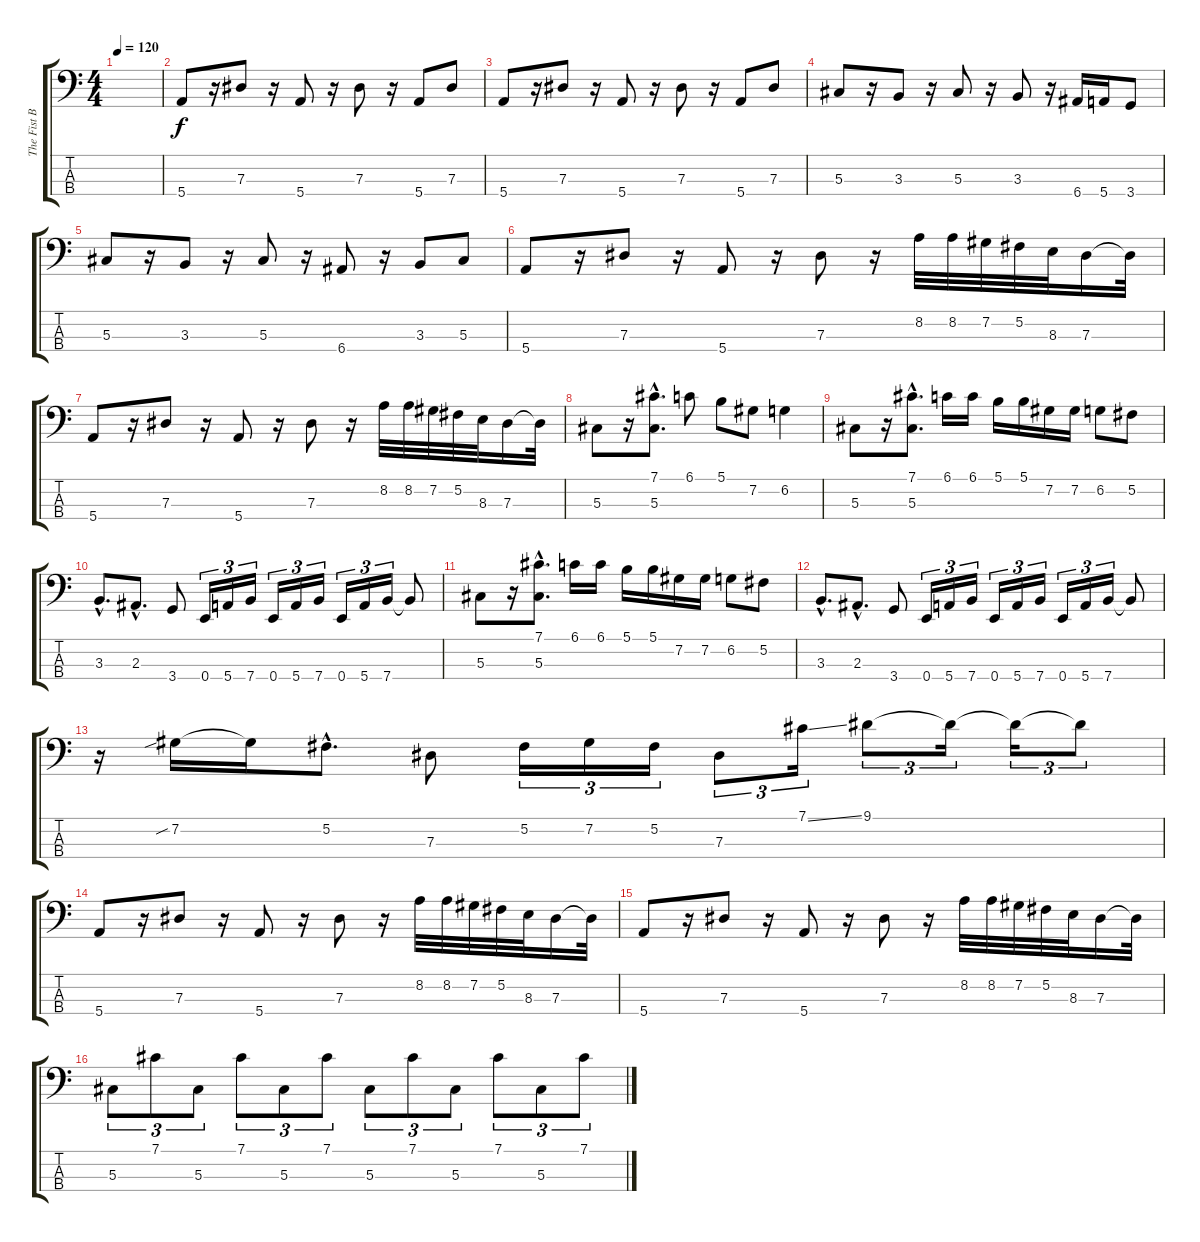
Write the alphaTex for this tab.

\track ("The Fist Boost" "The Fist B") {instrument electricbassfinger}
\staff {score tabs}
\tuning (Gb2 Db2 Ab1 E1) {hide}
\ts (4 4)
\tempo 120
\clef f4
\ks c
|
5.4.8 r.16 7.3.8 r.16 5.4.8 r.16 7.3.8 r.16 5.4.8 7.3.8 |
5.4.8 r.16 7.3.8 r.16 5.4.8 r.16 7.3.8 r.16 5.4.8 7.3.8 |
5.3.8 r.16 3.3.8 r.16 5.3.8 r.16 3.3.8 r.16 6.4.16 5.4.16 3.4.8 |
5.3.8 r.16 3.3.8 r.16 5.3.8 r.16 6.4.8 r.16 3.3.8 5.3.8 |
5.4.8 r.16 7.3.8 r.16 5.4.8 r.16 7.3.8 r.16 8.2.32 8.2.32 7.2.32 5.2.32 8.3.32 7.3.16 7.3{t}.32 |
5.4.8 r.16 7.3.8 r.16 5.4.8 r.16 7.3.8 r.16 8.2.32 8.2.32 7.2.32 5.2.32 8.3.32 7.3.16 7.3{t}.32 |
5.3.8 r.16 (7.1{hac} 5.3{hac}).8{d} 6.1.8 5.1.8 7.2.8 6.2.4 |
5.3.8 r.16 (7.1{hac} 5.3{hac}).8{d} 6.1.16 6.1.16 5.1.16 5.1.16 7.2.16 7.2.16 6.2.8 5.2.8 |
3.3{hac}.8{d} 2.3{hac}.8{d} 3.4.8 0.4.16{tu (3 2)} 5.4.16{tu (3 2)} 7.4.16{tu (3 2)} 0.4.16{tu (3 2)} 5.4.16{tu (3 2)} 7.4.16{tu (3 2)} 0.4.16{tu (3 2)} 5.4.16{tu (3 2)} 7.4.16{tu (3 2)} 7.4{t}.8 |
5.3.8 r.16 (7.1{hac} 5.3{hac}).8{d} 6.1.16 6.1.16 5.1.16 5.1.16 7.2.16 7.2.16 6.2.8 5.2.8 |
3.3{hac}.8{d} 2.3{hac}.8{d} 3.4.8 0.4.16{tu (3 2)} 5.4.16{tu (3 2)} 7.4.16{tu (3 2)} 0.4.16{tu (3 2)} 5.4.16{tu (3 2)} 7.4.16{tu (3 2)} 0.4.16{tu (3 2)} 5.4.16{tu (3 2)} 7.4.16{tu (3 2)} 7.4{t}.8 |
r.16 7.2{sib}.16 7.2{t}.16 5.2{hac}.8{d} 7.3.8 5.2.16{tu (3 2)} 7.2.16{tu (3 2)} 5.2.16{tu (3 2)} 7.3.8{tu (3 2)} 7.1{ss}.16{tu (3 2)} 9.1.8{tu (3 2)} 9.1{t}.16{tu (3 2)} 9.1{t}.16{tu (3 2)} 9.1{t}.8{tu (3 2)} |
5.4.8 r.16 7.3.8 r.16 5.4.8 r.16 7.3.8 r.16 8.2.32 8.2.32 7.2.32 5.2.32 8.3.32 7.3.16 7.3{t}.32 |
5.4.8 r.16 7.3.8 r.16 5.4.8 r.16 7.3.8 r.16 8.2.32 8.2.32 7.2.32 5.2.32 8.3.32 7.3.16 7.3{t}.32 |
5.3.8{tu (3 2)} 7.1.8{tu (3 2)} 5.3.8{tu (3 2)} 7.1.8{tu (3 2)} 5.3.8{tu (3 2)} 7.1.8{tu (3 2)} 5.3.8{tu (3 2)} 7.1.8{tu (3 2)} 5.3.8{tu (3 2)} 7.1.8{tu (3 2)} 5.3.8{tu (3 2)} 7.1.8{tu (3 2)}
